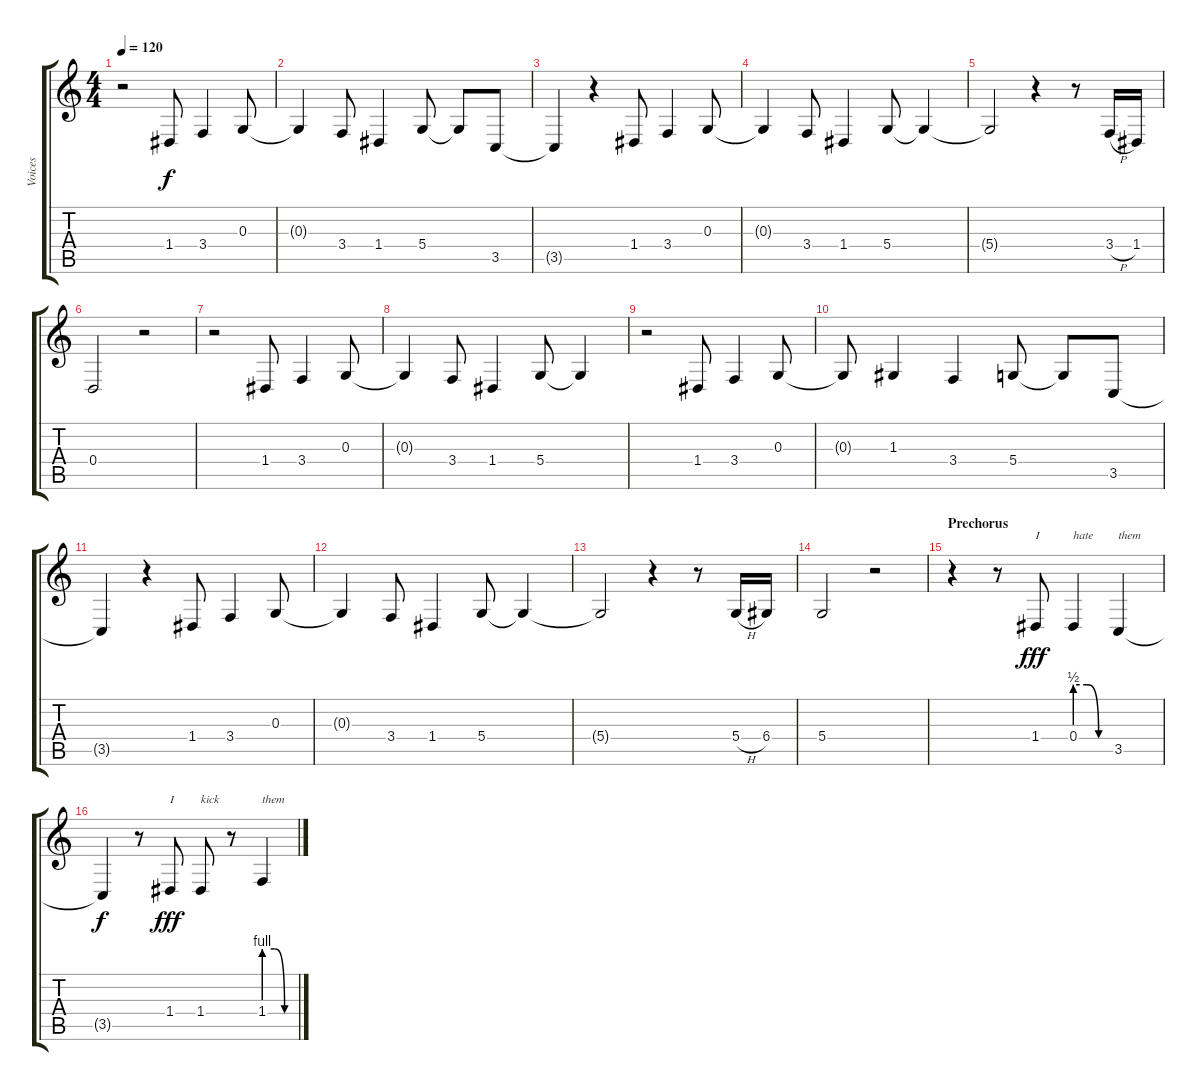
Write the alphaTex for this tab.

\track ("Voices" "Voices") {instrument bassoon}
\staff {score tabs}
\tuning (E4 B3 G3 D3 A2 E2) {hide}
\ts (4 4)
\tempo 120
\clef g2
\ks c
r.2{dy f} 1.4.8 3.4.4 0.3.8 |
0.3{t}.4 3.4.8 1.4.4 5.4.8 5.4{t}.8 3.5.8 |
3.5{t}.4 r.4 1.4.8 3.4.4 0.3.8 |
0.3{t}.4 3.4.8 1.4.4 5.4.8 5.4{t}.4 |
5.4{t}.2 r.4 r.8 3.4{h}.16 1.4.16 |
0.4.2 r.2 |
r.2 1.4.8 3.4.4 0.3.8 |
0.3{t}.4 3.4.8 1.4.4 5.4.8 5.4{t}.4 |
r.2 1.4.8 3.4.4 0.3.8 |
0.3{t}.8 1.3.4 3.4.4 5.4.8 5.4{t}.8 3.5.8 |
3.5{t}.4 r.4 1.4.8 3.4.4 0.3.8 |
0.3{t}.4 3.4.8 1.4.4 5.4.8 5.4{t}.4 |
5.4{t}.2 r.4 r.8 5.4{h}.16 6.4.16 |
5.4.2 r.2 |
\section ("" "Prechorus")
r.4 r.8 1.4.8{txt "I" dy fff} 0.4{be (custom 0 2 20 2 40 0 60 0)}.4{txt "hate"} 3.5.4{txt "them"} |
3.5{t}.4{dy f} r.8 1.4.8{txt "I" dy fff} 1.4.8{txt "kick"} r.8 1.4{be (custom 0 4 20 4 40 0 60 0)}.4{txt "them"}
